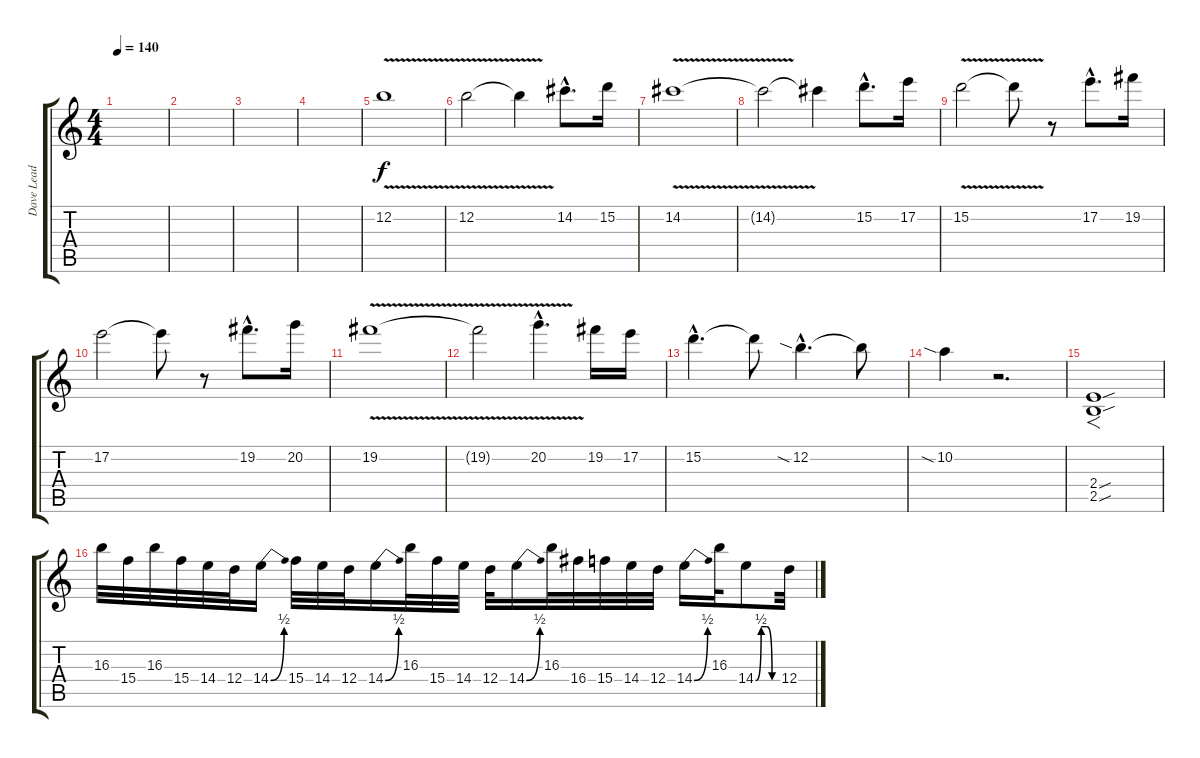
\track ("Dave Lead" "Dave Lead") {instrument distortionguitar}
\staff {score tabs}
\tuning (E4 B3 G3 D3 A2 E2) {hide}
\ts (4 4)
\tempo 140
\clef g2
\ks c
|
|
|
|
12.2{v}.1 |
12.2{v}.2 12.2{t}.4 14.2{hac}.8{d} 15.2.16 |
14.2{v}.1 |
14.2{t}.2 14.2{t}.4 15.2{hac}.8{d} 17.2.16 |
15.2{v}.2 15.2{t}.8 r.8 17.2{hac}.8{d} 19.2.16 |
17.2.2 17.2{t}.8 r.8 19.2{hac}.8{d} 20.2.16 |
19.2{v}.1 |
19.2{t}.2 20.2{v hac}.4{d} 19.2.16 17.2.16 |
15.2{hac}.4{d} 15.2{t}.8 12.2{sia hac}.4{d} 12.2{t}.8 |
10.2{sia}.4 r.2{d} |
(2.4{sou} 2.5{sou}).1{f} |
16.3.32 15.4.32 16.3.32 15.4.32 14.4.32 12.4.32 14.4{be (bend 0 0 60 2)}.16 15.4.32 14.4.32 12.4.32 14.4{be (bend 0 0 60 2)}.16 16.3.32 15.4.32 14.4.32 12.4.32 14.4{be (bend 0 0 60 2)}.16 16.3.32 16.4.32 15.4.32 14.4.32 12.4.32 14.4{be (bend 0 0 60 2)}.16 16.3.32 14.4{be (custom 0 0 15 2 30 2 45 0 60 0)}.8 12.4.32
